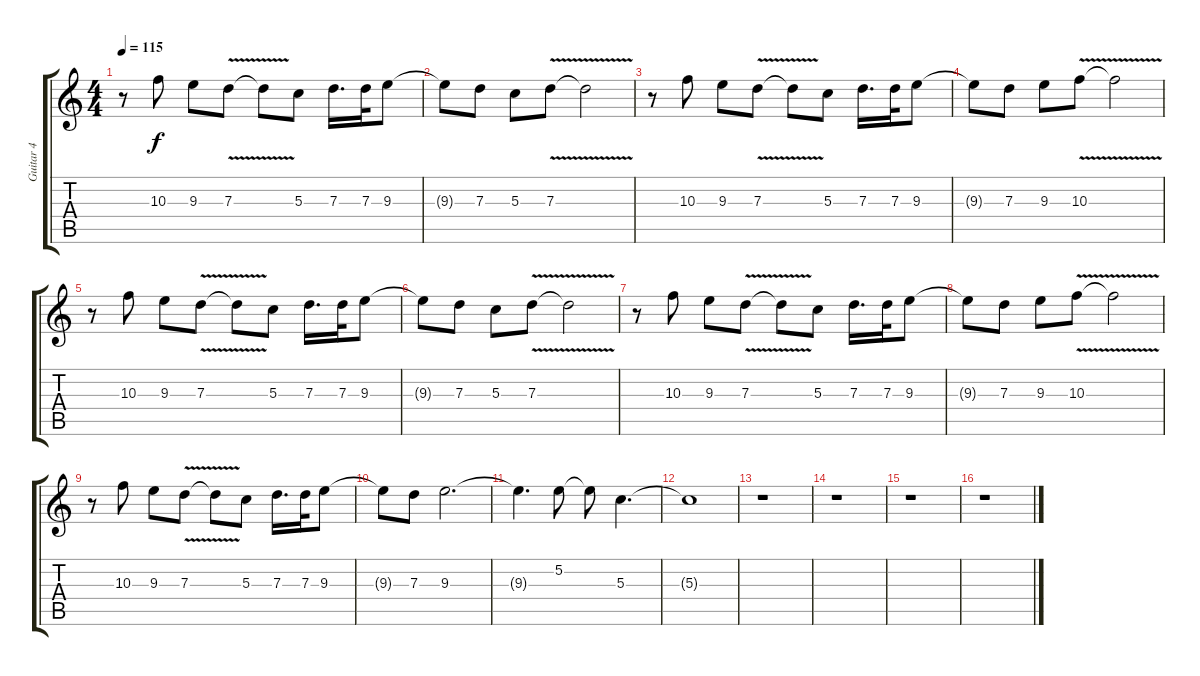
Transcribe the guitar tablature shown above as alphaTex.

\track ("Guitar 4" "Guitar 4") {instrument electricguitarjazz}
\staff {score tabs}
\tuning (E4 B3 G3 D3 A2 E2) {hide}
\ts (4 4)
\tempo 115
\clef g2
\ks c
r.8{dy f} 10.3.8 9.3.8 7.3{v}.8 7.3{t}.8 5.3.8 7.3.16{d} 7.3.32 9.3.8 |
9.3{t}.8 7.3.8 5.3.8 7.3{v}.8 7.3{t}.2 |
r.8 10.3.8 9.3.8 7.3{v}.8 7.3{t}.8 5.3.8 7.3.16{d} 7.3.32 9.3.8 |
9.3{t}.8 7.3.8 9.3.8 10.3{v}.8 10.3{t}.2 |
r.8 10.3.8 9.3.8 7.3{v}.8 7.3{t}.8 5.3.8 7.3.16{d} 7.3.32 9.3.8 |
9.3{t}.8 7.3.8 5.3.8 7.3{v}.8 7.3{t}.2 |
r.8 10.3.8 9.3.8 7.3{v}.8 7.3{t}.8 5.3.8 7.3.16{d} 7.3.32 9.3.8 |
9.3{t}.8 7.3.8 9.3.8 10.3{v}.8 10.3{t}.2 |
r.8 10.3.8 9.3.8 7.3{v}.8 7.3{t}.8 5.3.8 7.3.16{d} 7.3.32 9.3.8 |
9.3{t}.8 7.3.8 9.3.2{d} |
9.3{t}.4{d} 5.2.8 5.2{t}.8 5.3.4{d} |
5.3{t}.1 |
r.1 |
r.1 |
r.1 |
r.1
